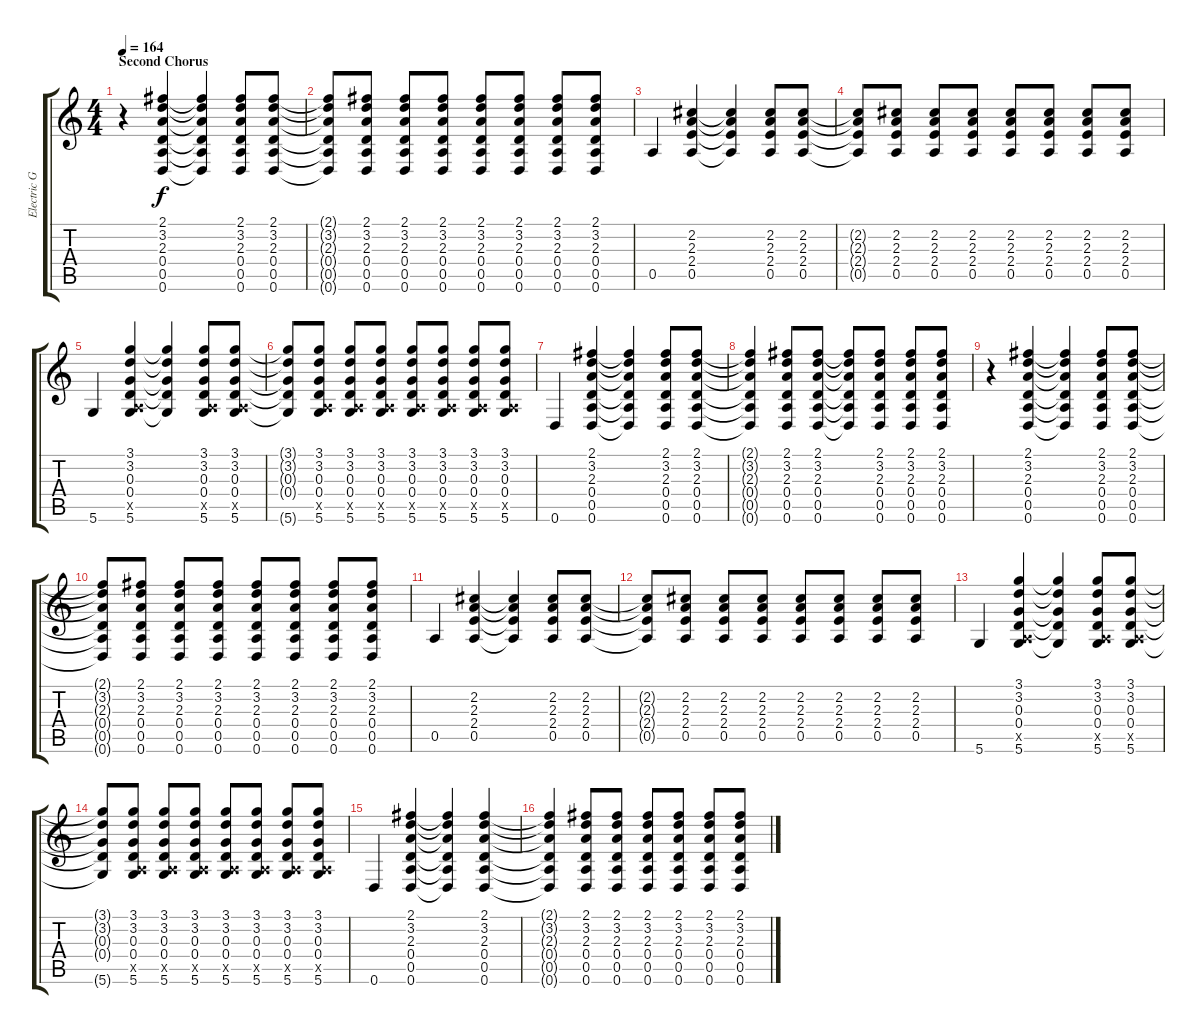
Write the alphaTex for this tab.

\track ("Electric Guitar" "Electric G") {instrument electricguitarclean}
\staff {score tabs}
\tuning (E4 B3 G3 D3 A2 D2) {hide}
\ts (4 4)
\section ("" "Second Chorus")
\tempo 164
\clef g2
\ks c
r.4{dy f} (2.1 3.2 2.3 0.4 0.5 0.6).4 (2.1{t} 3.2{t} 2.3{t} 0.4{t} 0.5{t} 0.6{t}).4 (2.1 3.2 2.3 0.4 0.5 0.6).8 (2.1 3.2 2.3 0.4 0.5 0.6).8 |
(2.1{t} 3.2{t} 2.3{t} 0.4{t} 0.5{t} 0.6{t}).8 (2.1 3.2 2.3 0.4 0.5 0.6).8 (2.1 3.2 2.3 0.4 0.5 0.6).8 (2.1 3.2 2.3 0.4 0.5 0.6).8 (2.1 3.2 2.3 0.4 0.5 0.6).8 (2.1 3.2 2.3 0.4 0.5 0.6).8 (2.1 3.2 2.3 0.4 0.5 0.6).8 (2.1 3.2 2.3 0.4 0.5 0.6).8 |
0.5.4 (2.2 2.3 2.4 0.5).4 (2.2{t} 2.3{t} 2.4{t} 0.5{t}).4 (2.2 2.3 2.4 0.5).8 (2.2 2.3 2.4 0.5).8 |
(2.2{t} 2.3{t} 2.4{t} 0.5{t}).8 (2.2 2.3 2.4 0.5).8 (2.2 2.3 2.4 0.5).8 (2.2 2.3 2.4 0.5).8 (2.2 2.3 2.4 0.5).8 (2.2 2.3 2.4 0.5).8 (2.2 2.3 2.4 0.5).8 (2.2 2.3 2.4 0.5).8 |
5.6.4 (3.1 3.2 0.3 0.4 0.5{x} 5.6).4 (3.1{t} 3.2{t} 0.3{t} 0.4{t} 5.6{t}).4 (3.1 3.2 0.3 0.4 0.5{x} 5.6).8 (3.1 3.2 0.3 0.4 0.5{x} 5.6).8 |
(3.1{t} 3.2{t} 0.3{t} 0.4{t} 5.6{t}).8 (3.1 3.2 0.3 0.4 0.5{x} 5.6).8 (3.1 3.2 0.3 0.4 0.5{x} 5.6).8 (3.1 3.2 0.3 0.4 0.5{x} 5.6).8 (3.1 3.2 0.3 0.4 0.5{x} 5.6).8 (3.1 3.2 0.3 0.4 0.5{x} 5.6).8 (3.1 3.2 0.3 0.4 0.5{x} 5.6).8 (3.1 3.2 0.3 0.4 0.5{x} 5.6).8 |
0.6.4 (2.1 3.2 2.3 0.4 0.5 0.6).4 (2.1{t} 3.2{t} 2.3{t} 0.4{t} 0.5{t} 0.6{t}).4 (2.1 3.2 2.3 0.4 0.5 0.6).8 (2.1 3.2 2.3 0.4 0.5 0.6).8 |
(2.1{t} 3.2{t} 2.3{t} 0.4{t} 0.5{t} 0.6{t}).4 (2.1 3.2 2.3 0.4 0.5 0.6).8 (2.1 3.2 2.3 0.4 0.5 0.6).8 (2.1{t} 3.2{t} 2.3{t} 0.4{t} 0.5{t} 0.6{t}).8 (2.1 3.2 2.3 0.4 0.5 0.6).8 (2.1 3.2 2.3 0.4 0.5 0.6).8 (2.1 3.2 2.3 0.4 0.5 0.6).8 |
r.4 (2.1 3.2 2.3 0.4 0.5 0.6).4 (2.1{t} 3.2{t} 2.3{t} 0.4{t} 0.5{t} 0.6{t}).4 (2.1 3.2 2.3 0.4 0.5 0.6).8 (2.1 3.2 2.3 0.4 0.5 0.6).8 |
(2.1{t} 3.2{t} 2.3{t} 0.4{t} 0.5{t} 0.6{t}).8 (2.1 3.2 2.3 0.4 0.5 0.6).8 (2.1 3.2 2.3 0.4 0.5 0.6).8 (2.1 3.2 2.3 0.4 0.5 0.6).8 (2.1 3.2 2.3 0.4 0.5 0.6).8 (2.1 3.2 2.3 0.4 0.5 0.6).8 (2.1 3.2 2.3 0.4 0.5 0.6).8 (2.1 3.2 2.3 0.4 0.5 0.6).8 |
0.5.4 (2.2 2.3 2.4 0.5).4 (2.2{t} 2.3{t} 2.4{t} 0.5{t}).4 (2.2 2.3 2.4 0.5).8 (2.2 2.3 2.4 0.5).8 |
(2.2{t} 2.3{t} 2.4{t} 0.5{t}).8 (2.2 2.3 2.4 0.5).8 (2.2 2.3 2.4 0.5).8 (2.2 2.3 2.4 0.5).8 (2.2 2.3 2.4 0.5).8 (2.2 2.3 2.4 0.5).8 (2.2 2.3 2.4 0.5).8 (2.2 2.3 2.4 0.5).8 |
5.6.4 (3.1 3.2 0.3 0.4 0.5{x} 5.6).4 (3.1{t} 3.2{t} 0.3{t} 0.4{t} 5.6{t}).4 (3.1 3.2 0.3 0.4 0.5{x} 5.6).8 (3.1 3.2 0.3 0.4 0.5{x} 5.6).8 |
(3.1{t} 3.2{t} 0.3{t} 0.4{t} 5.6{t}).8 (3.1 3.2 0.3 0.4 0.5{x} 5.6).8 (3.1 3.2 0.3 0.4 0.5{x} 5.6).8 (3.1 3.2 0.3 0.4 0.5{x} 5.6).8 (3.1 3.2 0.3 0.4 0.5{x} 5.6).8 (3.1 3.2 0.3 0.4 0.5{x} 5.6).8 (3.1 3.2 0.3 0.4 0.5{x} 5.6).8 (3.1 3.2 0.3 0.4 0.5{x} 5.6).8 |
0.6.4 (2.1 3.2 2.3 0.4 0.5 0.6).4 (2.1{t} 3.2{t} 2.3{t} 0.4{t} 0.5{t} 0.6{t}).4 (2.1 3.2 2.3 0.4 0.5 0.6).4 |
(2.1{t} 3.2{t} 2.3{t} 0.4{t} 0.5{t} 0.6{t}).4 (2.1 3.2 2.3 0.4 0.5 0.6).8 (2.1 3.2 2.3 0.4 0.5 0.6).8 (2.1 3.2 2.3 0.4 0.5 0.6).8 (2.1 3.2 2.3 0.4 0.5 0.6).8 (2.1 3.2 2.3 0.4 0.5 0.6).8 (2.1 3.2 2.3 0.4 0.5 0.6).8
